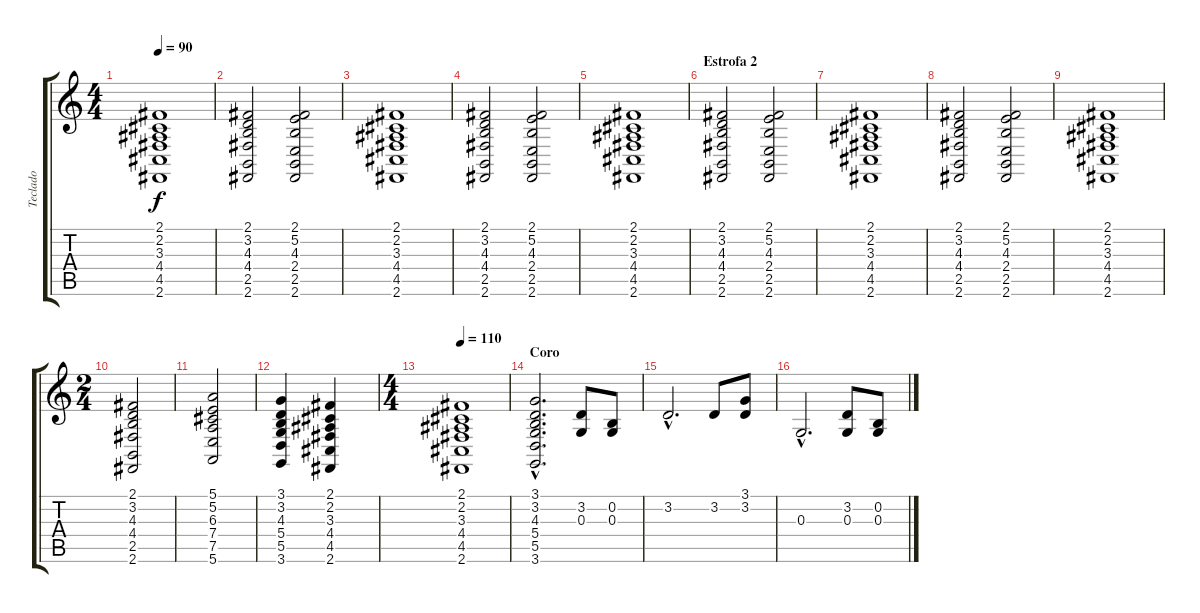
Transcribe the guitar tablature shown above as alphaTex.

\track ("Teclado" "Teclado") {instrument stringensemble2}
\staff {score tabs}
\tuning (E4 B3 G3 D3 A2 E2) {hide}
\ts (4 4)
\tempo 90
\clef g2
\ks c
(2.1 2.2 3.3 4.4 4.5 2.6).1{dy f} |
(2.1 3.2 4.3 4.4 2.5 2.6).2 (2.1 5.2 4.3 2.4 2.5 2.6).2 |
(2.1 2.2 3.3 4.4 4.5 2.6).1 |
(2.1 3.2 4.3 4.4 2.5 2.6).2 (2.1 5.2 4.3 2.4 2.5 2.6).2 |
(2.1 2.2 3.3 4.4 4.5 2.6).1 |
\section ("" "Estrofa 2")
(2.1 3.2 4.3 4.4 2.5 2.6).2 (2.1 5.2 4.3 2.4 2.5 2.6).2 |
(2.1 2.2 3.3 4.4 4.5 2.6).1 |
(2.1 3.2 4.3 4.4 2.5 2.6).2 (2.1 5.2 4.3 2.4 2.5 2.6).2 |
(2.1 2.2 3.3 4.4 4.5 2.6).1 |
\ts (2 4)
(2.1 3.2 4.3 4.4 2.5 2.6).2 |
(5.1 5.2 6.3 7.4 7.5 5.6).2 |
(3.1 3.2 4.3 5.4 5.5 3.6).4 (2.1 2.2 3.3 4.4 4.5 2.6).4 |
\ts (4 4)
\tempo 110
(2.1 2.2 3.3 4.4 4.5 2.6).1{volume 6 balance 16} |
\section ("" "Coro")
(3.1{hac} 3.2{hac} 4.3{hac} 5.4{hac} 5.5{hac} 3.6{hac}).2{d} (3.2 0.3).8{volume 13 instrument stringensemble1} (0.2 0.3).8 |
3.2{hac}.2{d volume 13 instrument stringensemble2} 3.2.8{instrument stringensemble1} (3.1 3.2).8 |
0.3{hac}.2{d instrument stringensemble2} (3.2 0.3).8{instrument stringensemble1} (0.2 0.3).8
